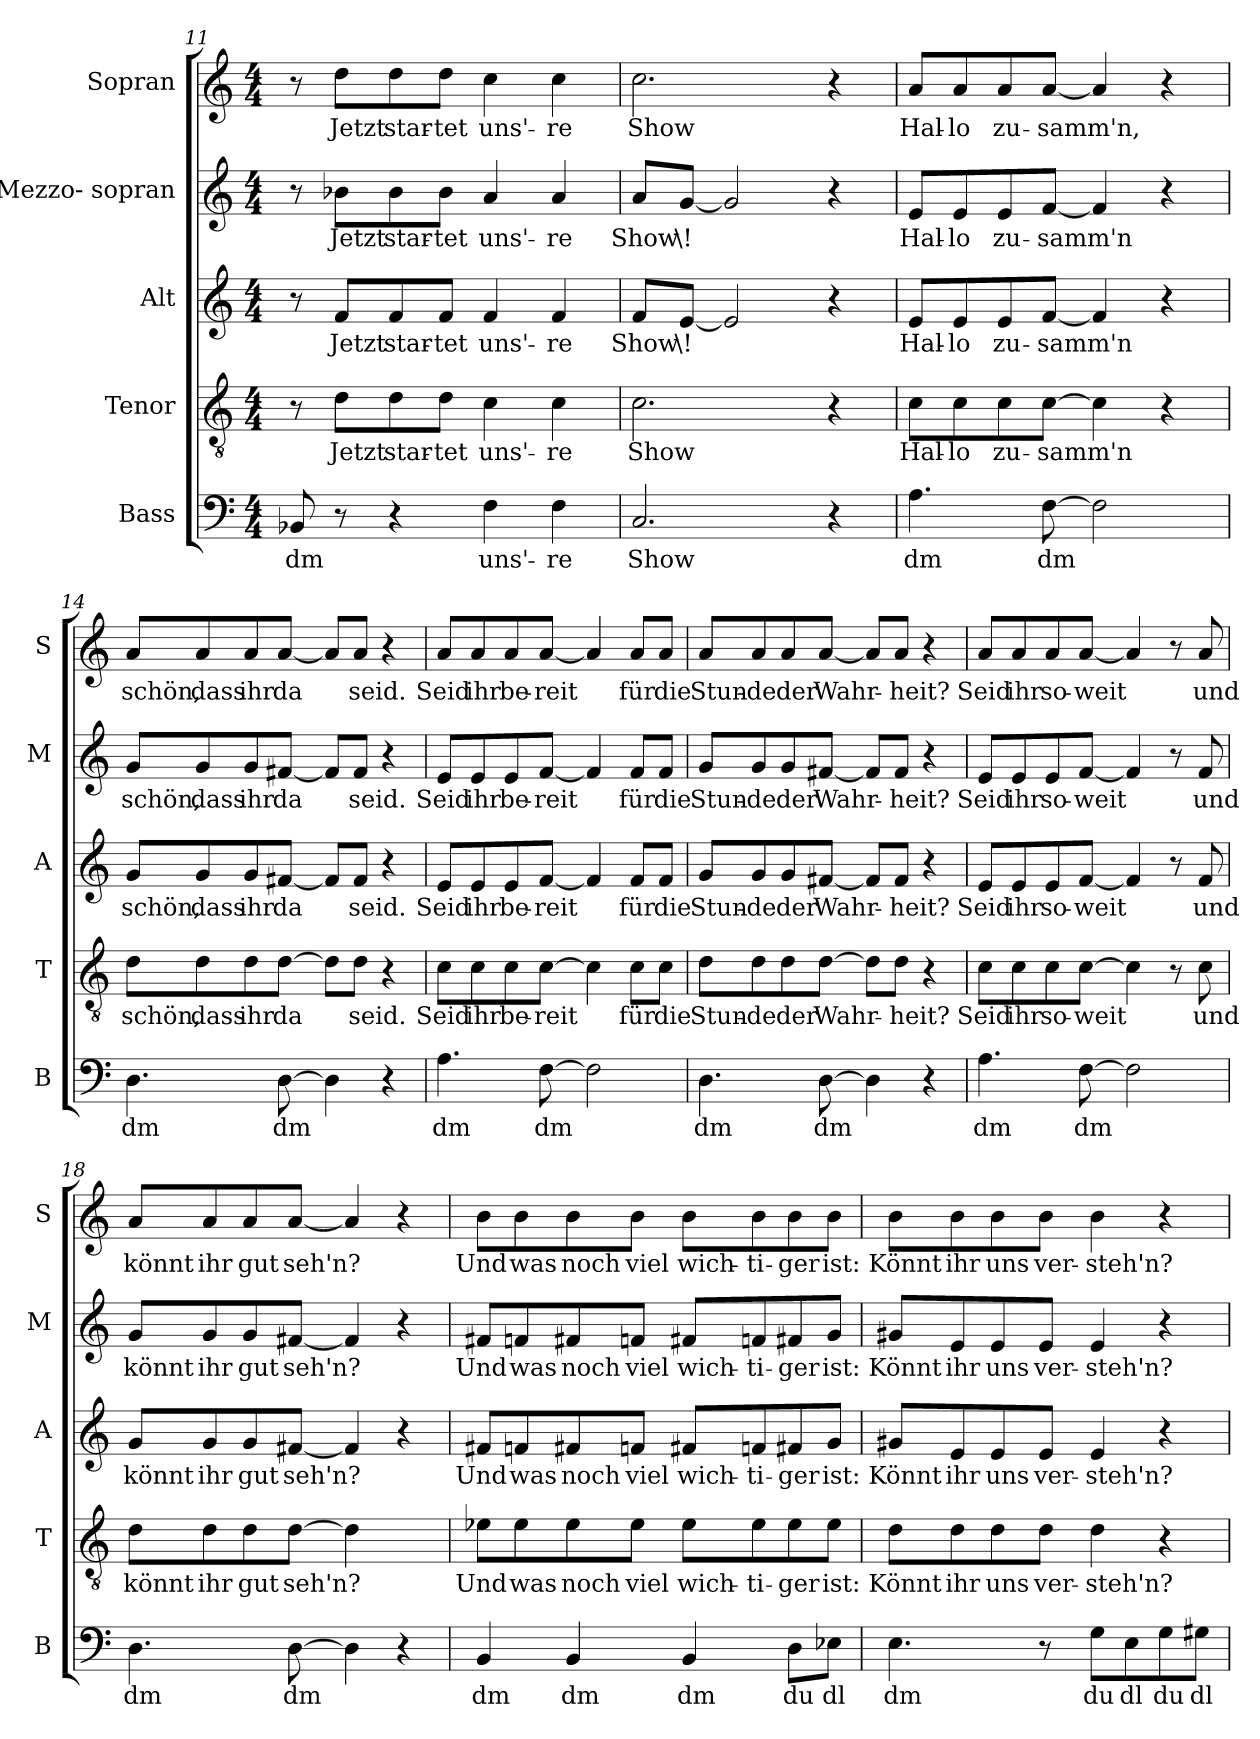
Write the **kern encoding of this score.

**kern	**text	**kern	**text	**kern	**text	**kern	**text	**kern	**text
*part5	*part5	*part4	*part4	*part3	*part3	*part2	*part2	*part1	*part1
*staff5	*staff5	*staff4	*staff4	*staff3	*staff3	*staff2	*staff2	*staff1	*staff1
*I"Bass	*	*I"Tenor	*	*I"Alt	*	*I"Mezzo- sopran	*	*I"Sopran	*
*I'B	*	*I'T	*	*I'A	*	*I'M	*	*I'S	*
*clefF4	*	*clefGv2	*	*clefG2	*	*clefG2	*	*clefG2	*
*k[]	*	*k[]	*	*k[]	*	*k[]	*	*k[]	*
*M4/4	*	*M4/4	*	*M4/4	*	*M4/4	*	*M4/4	*
=11	=11	=11	=11	=11	=11	=11	=11	=11	=11
!	!LO:LY:b	!	!	!	!	!	!	!	!
8BB-X/	dm	8r	.	8r	.	8r	.	8r	.
!	!	!	!LO:LY:b	!	!LO:LY:b	!	!LO:LY:b	!	!LO:LY:b
8r	.	8d\L	Jetzt	8f/L	Jetzt	8b-X\L	Jetzt	8dd\L	Jetzt
!	!	!	!LO:LY:b	!	!LO:LY:b	!	!LO:LY:b	!	!LO:LY:b
4r	.	8d\	star-	8f/	star-	8b-\	star-	8dd\	star-
!	!	!	!LO:LY:b	!	!LO:LY:b	!	!LO:LY:b	!	!LO:LY:b
.	.	8d\J	tet	8f/J	tet	8b-\J	tet	8dd\J	tet
!	!LO:LY:b	!	!LO:LY:b	!	!LO:LY:b	!	!LO:LY:b	!	!LO:LY:b
4F\	uns'-	4c\	uns'-	4f/	uns'-	4a/	uns'-	4cc\	uns'-
!	!LO:LY:b	!	!LO:LY:b	!	!LO:LY:b	!	!LO:LY:b	!	!LO:LY:b
4F\	re	4c\	re	4f/	re	4a/	re	4cc\	re
=12	=12	=12	=12	=12	=12	=12	=12	=12	=12
!	!LO:LY:b	!	!LO:LY:b	!	!LO:LY:b	!	!LO:LY:b	!	!LO:LY:b
2.C/	Show	2.c\	Show	8f/L	Show	8a/L	Show	2.cc\	Show
!	!	!	!	!	!LO:LY:b	!	!LO:LY:b	!	!
.	.	.	.	[8e/J	\!	[8g/J	\!	.	.
.	.	.	.	2e/]	.	2g/]	.	.	.
4r	.	4r	.	4r	.	4r	.	4r	.
=13	=13	=13	=13	=13	=13	=13	=13	=13	=13
!	!LO:LY:b	!	!LO:LY:b	!	!LO:LY:b	!	!LO:LY:b	!	!LO:LY:b
4.A\	dm	8c\L	Hal-	8e/L	Hal-	8e/L	Hal-	8a/L	Hal-
!	!	!	!LO:LY:b	!	!LO:LY:b	!	!LO:LY:b	!	!LO:LY:b
.	.	8c\	lo	8e/	lo	8e/	lo	8a/	lo
!	!	!	!LO:LY:b	!	!LO:LY:b	!	!LO:LY:b	!	!LO:LY:b
.	.	8c\	zu-	8e/	zu-	8e/	zu-	8a/	zu-
!	!LO:LY:b	!	!LO:LY:b	!	!LO:LY:b	!	!LO:LY:b	!	!LO:LY:b
[8F\	dm	[8c\J	samm'n	[8f/J	samm'n	[8f/J	samm'n	[8a/J	samm'n,
2F\]	.	4c\]	.	4f/]	.	4f/]	.	4a/]	.
.	.	4r	.	4r	.	4r	.	4r	.
=14	=14	=14	=14	=14	=14	=14	=14	=14	=14
!	!LO:LY:b	!	!LO:LY:b	!	!LO:LY:b	!	!LO:LY:b	!	!LO:LY:b
4.D\	dm	8d\L	schön,	8g/L	schön,	8g/L	schön,	8a/L	schön,
!	!	!	!LO:LY:b	!	!LO:LY:b	!	!LO:LY:b	!	!LO:LY:b
.	.	8d\	dass	8g/	dass	8g/	dass	8a/	dass
!	!	!	!LO:LY:b	!	!LO:LY:b	!	!LO:LY:b	!	!LO:LY:b
.	.	8d\	ihr	8g/	ihr	8g/	ihr	8a/	ihr
!	!LO:LY:b	!	!LO:LY:b	!	!LO:LY:b	!	!LO:LY:b	!	!LO:LY:b
[8D\	dm	[8d\J	da	[8f#X/J	da	[8f#X/J	da	[8a/J	da
4D\]	.	8d\L]	.	8f#/L]	.	8f#/L]	.	8a/L]	.
!	!	!	!LO:LY:b	!	!LO:LY:b	!	!LO:LY:b	!	!LO:LY:b
.	.	8d\J	seid.	8f#/J	seid.	8f#/J	seid.	8a/J	seid.
4r	.	4r	.	4r	.	4r	.	4r	.
!!LO:LB:g=z
=15	=15	=15	=15	=15	=15	=15	=15	=15	=15
!	!LO:LY:b	!	!LO:LY:b	!	!LO:LY:b	!	!LO:LY:b	!	!LO:LY:b
4.A\	dm	8c\L	Seid	8e/L	Seid	8e/L	Seid	8a/L	Seid
!	!	!	!LO:LY:b	!	!LO:LY:b	!	!LO:LY:b	!	!LO:LY:b
.	.	8c\	ihr	8e/	ihr	8e/	ihr	8a/	ihr
!	!	!	!LO:LY:b	!	!LO:LY:b	!	!LO:LY:b	!	!LO:LY:b
.	.	8c\	be-	8e/	be-	8e/	be-	8a/	be-
!	!LO:LY:b	!	!LO:LY:b	!	!LO:LY:b	!	!LO:LY:b	!	!LO:LY:b
[8F\	dm	[8c\J	reit	[8f/J	reit	[8f/J	reit	[8a/J	reit
2F\]	.	4c\]	.	4f/]	.	4f/]	.	4a/]	.
!	!	!	!LO:LY:b	!	!LO:LY:b	!	!LO:LY:b	!	!LO:LY:b
.	.	8c\L	für	8f/L	für	8f/L	für	8a/L	für
!	!	!	!LO:LY:b	!	!LO:LY:b	!	!LO:LY:b	!	!LO:LY:b
.	.	8c\J	die	8f/J	die	8f/J	die	8a/J	die
=16	=16	=16	=16	=16	=16	=16	=16	=16	=16
!	!LO:LY:b	!	!LO:LY:b	!	!LO:LY:b	!	!LO:LY:b	!	!LO:LY:b
4.D\	dm	8d\L	Stun-	8g/L	Stun-	8g/L	Stun-	8a/L	Stun-
!	!	!	!LO:LY:b	!	!LO:LY:b	!	!LO:LY:b	!	!LO:LY:b
.	.	8d\	de	8g/	de	8g/	de	8a/	de
!	!	!	!LO:LY:b	!	!LO:LY:b	!	!LO:LY:b	!	!LO:LY:b
.	.	8d\	der	8g/	der	8g/	der	8a/	der
!	!LO:LY:b	!	!LO:LY:b	!	!LO:LY:b	!	!LO:LY:b	!	!LO:LY:b
[8D\	dm	[8d\J	Wahr-	[8f#X/J	Wahr-	[8f#X/J	Wahr-	[8a/J	Wahr-
4D\]	.	8d\L]	.	8f#/L]	.	8f#/L]	.	8a/L]	.
!	!	!	!LO:LY:b	!	!LO:LY:b	!	!LO:LY:b	!	!LO:LY:b
.	.	8d\J	heit?	8f#/J	heit?	8f#/J	heit?	8a/J	heit?
4r	.	4r	.	4r	.	4r	.	4r	.
=17	=17	=17	=17	=17	=17	=17	=17	=17	=17
!	!LO:LY:b	!	!LO:LY:b	!	!LO:LY:b	!	!LO:LY:b	!	!LO:LY:b
4.A\	dm	8c\L	Seid	8e/L	Seid	8e/L	Seid	8a/L	Seid
!	!	!	!LO:LY:b	!	!LO:LY:b	!	!LO:LY:b	!	!LO:LY:b
.	.	8c\	ihr	8e/	ihr	8e/	ihr	8a/	ihr
!	!	!	!LO:LY:b	!	!LO:LY:b	!	!LO:LY:b	!	!LO:LY:b
.	.	8c\	so-	8e/	so-	8e/	so-	8a/	so-
!	!LO:LY:b	!	!LO:LY:b	!	!LO:LY:b	!	!LO:LY:b	!	!LO:LY:b
[8F\	dm	[8c\J	weit	[8f/J	weit	[8f/J	weit	[8a/J	weit
2F\]	.	4c\]	.	4f/]	.	4f/]	.	4a/]	.
.	.	8r	.	8r	.	8r	.	8r	.
!	!	!	!LO:LY:b	!	!LO:LY:b	!	!LO:LY:b	!	!LO:LY:b
.	.	8c\	und	8f/	und	8f/	und	8a/	und
=18	=18	=18	=18	=18	=18	=18	=18	=18	=18
!	!LO:LY:b	!	!LO:LY:b	!	!LO:LY:b	!	!LO:LY:b	!	!LO:LY:b
4.D\	dm	8d\L	könnt	8g/L	könnt	8g/L	könnt	8a/L	könnt
!	!	!	!LO:LY:b	!	!LO:LY:b	!	!LO:LY:b	!	!LO:LY:b
.	.	8d\	ihr	8g/	ihr	8g/	ihr	8a/	ihr
!	!	!	!LO:LY:b	!	!LO:LY:b	!	!LO:LY:b	!	!LO:LY:b
.	.	8d\	gut	8g/	gut	8g/	gut	8a/	gut
!	!LO:LY:b	!	!LO:LY:b	!	!LO:LY:b	!	!LO:LY:b	!	!LO:LY:b
[8D\	dm	[8d\J	seh'n?	[8f#X/J	seh'n?	[8f#X/J	seh'n?	[8a/J	seh'n?
4D\]	.	4d\]	.	4f#/]	.	4f#/]	.	4a/]	.
4r	.	4ryy	.	4r	.	4r	.	4r	.
!!LO:LB:g=z
=19	=19	=19	=19	=19	=19	=19	=19	=19	=19
!	!LO:LY:b	!	!LO:LY:b	!	!LO:LY:b	!	!LO:LY:b	!	!LO:LY:b
4BB/	dm	8e-X\L	Und	8f#X/L	Und	8f#X/L	Und	8b\L	Und
!	!	!	!LO:LY:b	!	!LO:LY:b	!	!LO:LY:b	!	!LO:LY:b
.	.	8e-\	was	8fn/	was	8fn/	was	8b\	was
!	!LO:LY:b	!	!LO:LY:b	!	!LO:LY:b	!	!LO:LY:b	!	!LO:LY:b
4BB/	dm	8e-\	noch	8f#X/	noch	8f#X/	noch	8b\	noch
!	!	!	!LO:LY:b	!	!LO:LY:b	!	!LO:LY:b	!	!LO:LY:b
.	.	8e-\J	viel	8fn/J	viel	8fn/J	viel	8b\J	viel
!	!LO:LY:b	!	!LO:LY:b	!	!LO:LY:b	!	!LO:LY:b	!	!LO:LY:b
4BB/	dm	8e-\L	wich-	8f#X/L	wich-	8f#X/L	wich-	8b\L	wich-
!	!	!	!LO:LY:b	!	!LO:LY:b	!	!LO:LY:b	!	!LO:LY:b
.	.	8e-\	ti-	8fn/	ti-	8fn/	ti-	8b\	ti-
!	!LO:LY:b	!	!LO:LY:b	!	!LO:LY:b	!	!LO:LY:b	!	!LO:LY:b
8D\L	du	8e-\	ger	8f#X/	ger	8f#X/	ger	8b\	ger
!	!LO:LY:b	!	!LO:LY:b	!	!LO:LY:b	!	!LO:LY:b	!	!LO:LY:b
8E-X\J	dl	8e-\J	ist:	8g/J	ist:	8g/J	ist:	8b\J	ist:
=20	=20	=20	=20	=20	=20	=20	=20	=20	=20
!	!LO:LY:b	!	!LO:LY:b	!	!LO:LY:b	!	!LO:LY:b	!	!LO:LY:b
4.E\	dm	8d\L	Könnt	8g#X/L	Könnt	8g#X/L	Könnt	8b\L	Könnt
!	!	!	!LO:LY:b	!	!LO:LY:b	!	!LO:LY:b	!	!LO:LY:b
.	.	8d\	ihr	8e/	ihr	8e/	ihr	8b\	ihr
!	!	!	!LO:LY:b	!	!LO:LY:b	!	!LO:LY:b	!	!LO:LY:b
.	.	8d\	uns	8e/	uns	8e/	uns	8b\	uns
!	!	!	!LO:LY:b	!	!LO:LY:b	!	!LO:LY:b	!	!LO:LY:b
8r	.	8d\J	ver-	8e/J	ver-	8e/J	ver-	8b\J	ver-
!	!LO:LY:b	!	!LO:LY:b	!	!LO:LY:b	!	!LO:LY:b	!	!LO:LY:b
8G\L	du	4d\	steh'n?	4e/	steh'n?	4e/	steh'n?	4b\	steh'n?
!	!LO:LY:b	!	!	!	!	!	!	!	!
8E\	dl	.	.	.	.	.	.	.	.
!	!LO:LY:b	!	!	!	!	!	!	!	!
8G\	du	4r	.	4r	.	4r	.	4r	.
!	!LO:LY:b	!	!	!	!	!	!	!	!
8G#X\J	dl	.	.	.	.	.	.	.	.
=	=	=	=	=	=	=	=	=	=
*-	*-	*-	*-	*-	*-	*-	*-	*-	*-
